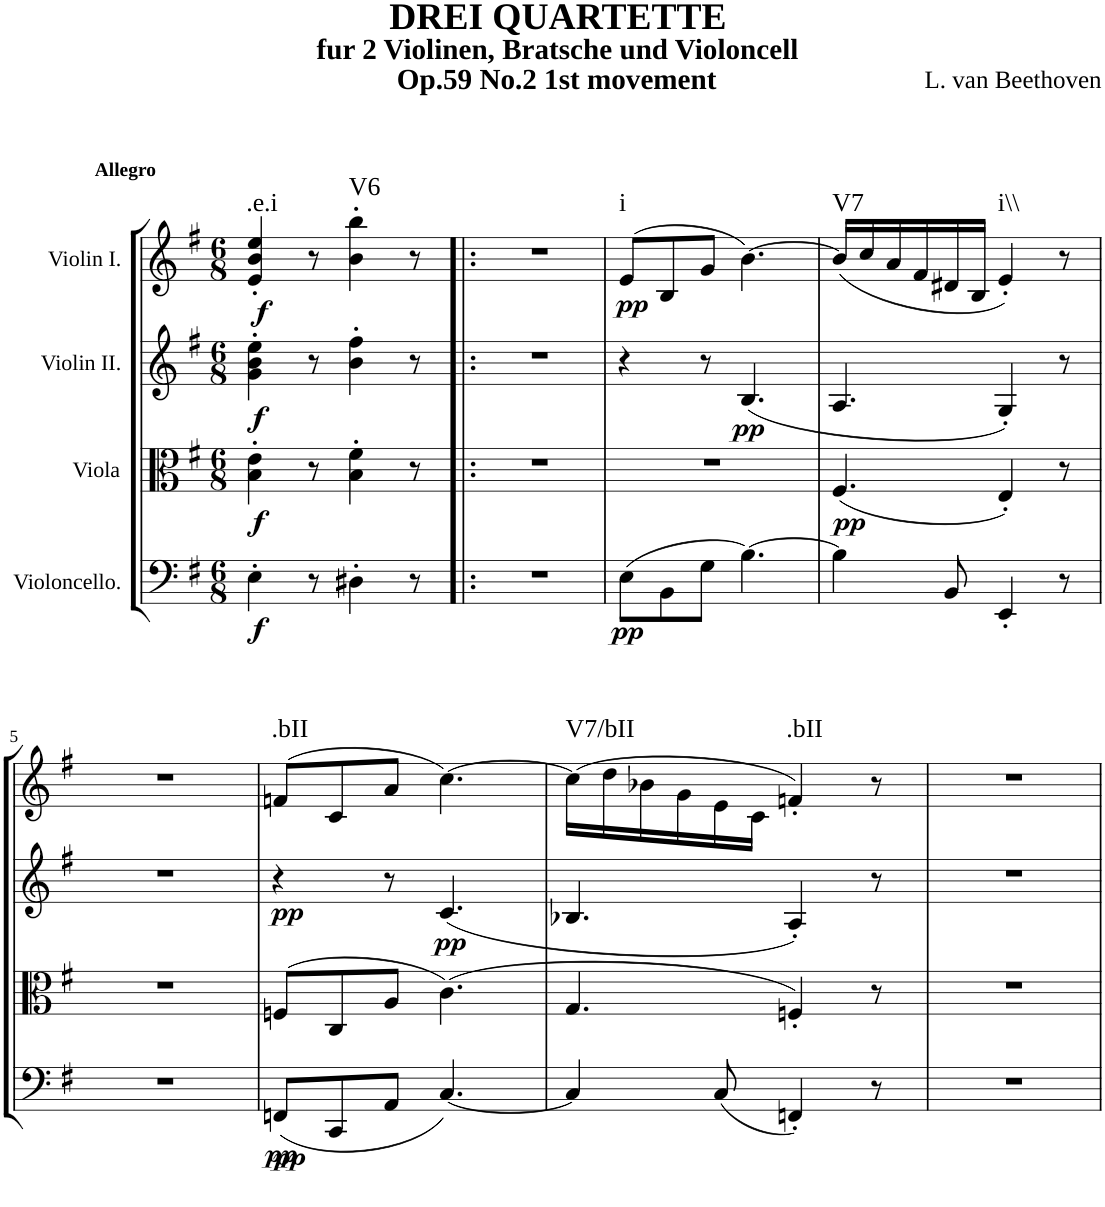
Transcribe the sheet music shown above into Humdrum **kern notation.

**kern	**dynam	**kern	**dynam	**kern	**dynam	**kern	**dynam	**harte
*part4	*part4	*part3	*part3	*part2	*part2	*part1	*part1	*part1
*staff4	*staff4	*staff3	*staff3	*staff2	*staff2	*staff1	*staff1	*
*I"Violoncello.	*	*I"Viola	*	*I"Violin II.	*	*I"Violin I.	*	*
*I'Vc	*	*I'Vla	*	*I'Vln	*	*I'Vln	*	*
*clefF4	*	*clefC3	*	*clefG2	*	*clefG2	*	*
*k[f#]	*	*k[f#]	*	*k[f#]	*	*k[f#]	*	*
*M6/8	*	*M6/8	*	*M6/8	*	*M6/8	*	*
=1	=1	=1	=1	=1	=1	=1	=1	=1
!	!	!	!	!	!	!LO:TX:a:B:t=Allegro	!	!
!	!LO:DY:b	!	!LO:DY:b	!	!LO:DY:b	!	!LO:DY:b	!LO:H:kt=.e.i
4E'\	f	4B\' 4e\'	f	4g\' 4b\' 4ee\'	f	4e/' 4b/' 4ee/'	f	N
8r	.	8r	.	8r	.	8r	.	.
!	!	!	!	!	!	!	!	!LO:H:kt=V6
4D#X'\	.	4B\' 4f#\'	.	4b\' 4ff#\'	.	4b\' 4bb\'	.	N
8r	.	8r	.	8r	.	8r	.	.
=2!|:	=2!|:	=2!|:	=2!|:	=2!|:	=2!|:	=2!|:	=2!|:	=2!|:
2.r	.	2.r	.	2.r	.	2.r	.	.
=3	=3	=3	=3	=3	=3	=3	=3	=3
!	!LO:DY:b	!	!	!	!	!	!LO:DY:b	!LO:H:kt=i
(8E\L	pp	2.r	.	4r	.	(8e/L	pp	N
8BB\	.	.	.	.	.	8B/	.	.
8G\J	.	.	.	8r	.	8g/J	.	.
!	!	!	!	!	!LO:DY:b	!	!	!
[4.B\)	.	.	.	(4.B/	pp	[4.b\)	.	.
=4	=4	=4	=4	=4	=4	=4	=4	=4
!	!	!	!LO:DY:b	!	!	!	!	!LO:H:kt=V7
4B\]	.	(4.F#/	pp	4.A/	.	(16b/LL]	.	N
.	.	.	.	.	.	16cc/	.	.
.	.	.	.	.	.	16a/	.	.
.	.	.	.	.	.	16f#/	.	.
8BB/	.	.	.	.	.	16d#X/	.	.
.	.	.	.	.	.	16B/JJ	.	.
!	!	!	!	!	!	!	!	!LO:H:kt=i\\
4EE'/	.	4E'/)	.	4G'/)	.	4e'/)	.	N
8r	.	8r	.	8r	.	8r	.	.
!!LO:LB:g=z
=5	=5	=5	=5	=5	=5	=5	=5	=5
2.r	.	2.r	.	2.r	.	2.r	.	.
=6	=6	=6	=6	=6	=6	=6	=6	=6
!	!LO:DY:b	!	!	!	!	!	!	!
!	!LO:DY:n=1:b	!	!	!	!LO:DY:b	!	!	!LO:H:kt=.bII
(8FFn/L	pp pp	(8Fn/L	.	4r	pp	(8fn/L	.	N
8CC/	.	8C/	.	.	.	8c/	.	.
8AA/J	.	8A/J	.	8r	.	8a/J	.	.
!	!	!	!	!	!LO:DY:b	!	!	!
[4.C/)	.	(4.c\)	.	(4.c/	pp	[4.cc\)	.	.
=7	=7	=7	=7	=7	=7	=7	=7	=7
!	!	!	!	!	!	!	!	!LO:H:kt=V7/bII
4C/]	.	4.G/	.	4.B-X/	.	(16cc\LL]	.	N
.	.	.	.	.	.	16dd\	.	.
.	.	.	.	.	.	16b-X\	.	.
.	.	.	.	.	.	16g\	.	.
(8C/	.	.	.	.	.	16e\	.	.
.	.	.	.	.	.	16c\JJ	.	.
!	!	!	!	!	!	!	!	!LO:H:kt=.bII
4FFn'/)	.	4Fn'/)	.	4A'/)	.	4fn'/)	.	N
8r	.	8r	.	8r	.	8r	.	.
=8	=8	=8	=8	=8	=8	=8	=8	=8
2.r	.	2.r	.	2.r	.	2.r	.	.
=	=	=	=	=	=	=	=	=
*-	*-	*-	*-	*-	*-	*-	*-	*-
